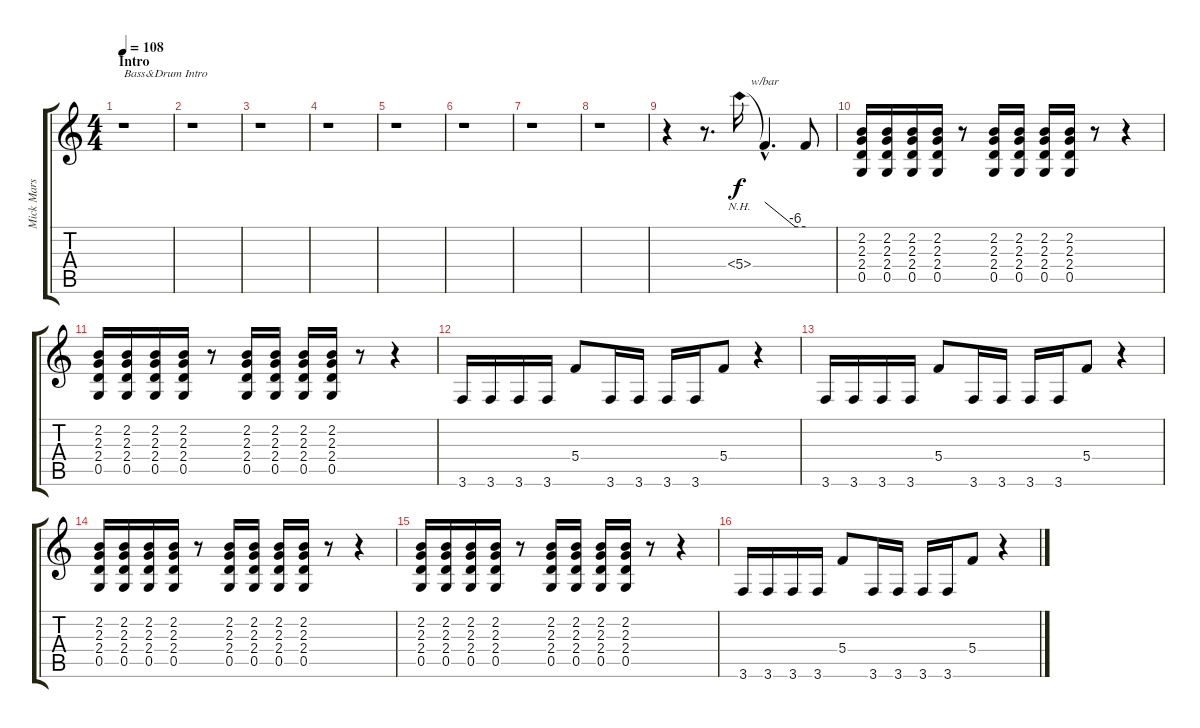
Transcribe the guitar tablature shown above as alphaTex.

\track ("Mick Mars" "Mick Mars") {instrument distortionguitar}
\staff {score tabs}
\tuning (D4 A3 F3 C3 G2 D2) {hide}
\ts (4 4)
\section ("" "Intro")
\tempo 108
\clef g2
\ks c
r.1{txt "Bass&Drum Intro" dy f instrument distortionguitar} |
r.1 |
r.1 |
r.1 |
r.1 |
r.1 |
r.1 |
r.1 |
r.4 r.8{d} 5.4{nh}.16 5.4{hac t}.4{d tbe (custom default 0 0 45 -24 60 -24)} 5.4{t}.8 |
(2.2 2.3 2.4 0.5).16 (2.2 2.3 2.4 0.5).16 (2.2 2.3 2.4 0.5).16 (2.2 2.3 2.4 0.5).16 r.8 (2.2 2.3 2.4 0.5).16 (2.2 2.3 2.4 0.5).16 (2.2 2.3 2.4 0.5).16 (2.2 2.3 2.4 0.5).16 r.8 r.4 |
(2.2 2.3 2.4 0.5).16 (2.2 2.3 2.4 0.5).16 (2.2 2.3 2.4 0.5).16 (2.2 2.3 2.4 0.5).16 r.8 (2.2 2.3 2.4 0.5).16 (2.2 2.3 2.4 0.5).16 (2.2 2.3 2.4 0.5).16 (2.2 2.3 2.4 0.5).16 r.8 r.4 |
3.6.16 3.6.16 3.6.16 3.6.16 5.4.8 3.6.16 3.6.16 3.6.16 3.6.16 5.4.8 r.4 |
3.6.16 3.6.16 3.6.16 3.6.16 5.4.8 3.6.16 3.6.16 3.6.16 3.6.16 5.4.8 r.4 |
(2.2 2.3 2.4 0.5).16 (2.2 2.3 2.4 0.5).16 (2.2 2.3 2.4 0.5).16 (2.2 2.3 2.4 0.5).16 r.8 (2.2 2.3 2.4 0.5).16 (2.2 2.3 2.4 0.5).16 (2.2 2.3 2.4 0.5).16 (2.2 2.3 2.4 0.5).16 r.8 r.4 |
(2.2 2.3 2.4 0.5).16 (2.2 2.3 2.4 0.5).16 (2.2 2.3 2.4 0.5).16 (2.2 2.3 2.4 0.5).16 r.8 (2.2 2.3 2.4 0.5).16 (2.2 2.3 2.4 0.5).16 (2.2 2.3 2.4 0.5).16 (2.2 2.3 2.4 0.5).16 r.8 r.4 |
3.6.16 3.6.16 3.6.16 3.6.16 5.4.8 3.6.16 3.6.16 3.6.16 3.6.16 5.4.8 r.4
